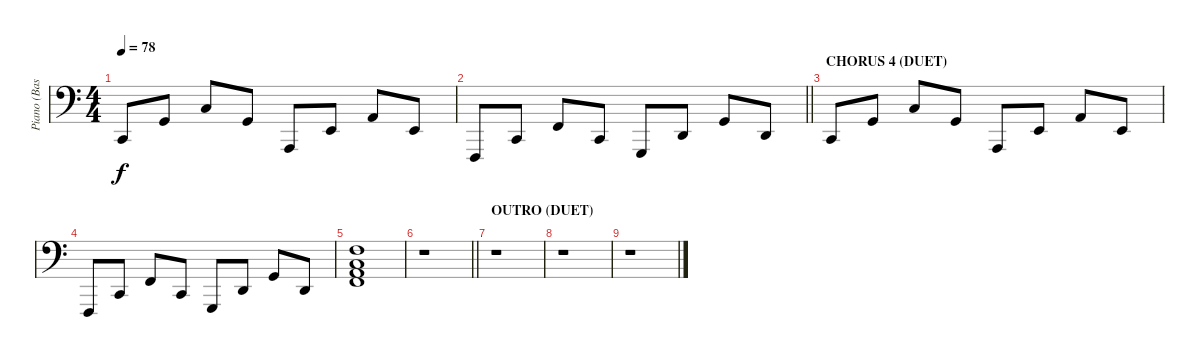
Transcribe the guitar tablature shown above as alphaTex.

\track ("Piano (Bass Clef)" "Piano (Bas") {instrument acousticgrandpiano}
\staff {score}
\tuning (C3 G2 D2 A1 E1 B0) {hide}
\ts (4 4)
\tempo 78
\clef f4
\ks c
3.4.8{dy f} 0.2.8 0.1.8 0.2.8 0.4.8 2.3.8 2.2.8 2.3.8 |
\barLineRight lightlight
1.5.8 3.4.8 3.3.8 3.4.8 3.5.8 0.3.8 0.2.8 0.3.8 |
\section ("" "CHORUS 4 (DUET)")
3.4.8 0.2.8 0.1.8 0.2.8 0.4.8 2.3.8 2.2.8 2.3.8 |
1.5.8 3.4.8 3.3.8 3.4.8 3.5.8 0.3.8 0.2.8 0.3.8 |
(0.1 2.2 3.3 20.4).1 |
\barLineRight lightlight
r.1 |
\section ("" "OUTRO (DUET)")
r.1 |
r.1 |
r.1
